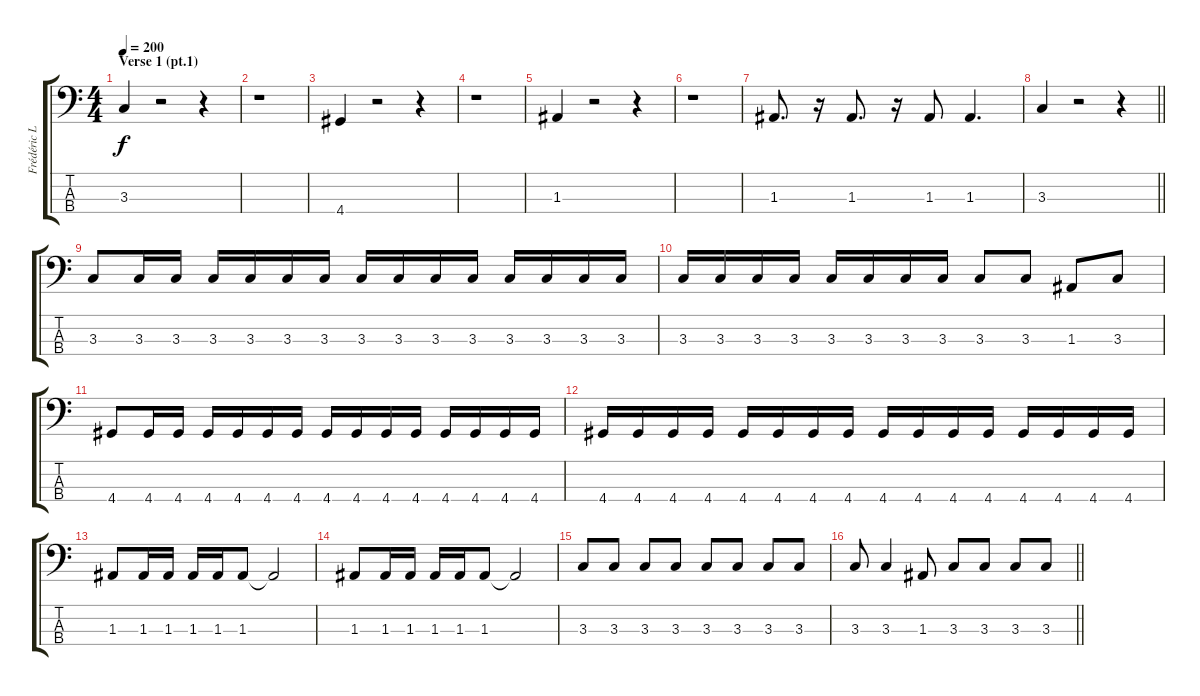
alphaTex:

\track ("Frédéric Leclercq (Bass)" "Frédéric L") {instrument electricbassfinger}
\staff {score tabs}
\tuning (G2 D2 A1 E1) {hide}
\ts (4 4)
\section ("" "Verse 1 (pt.1)")
\tempo 200
\clef f4
\ks aminor
3.3.4{dy f} r.2 r.4 |
r.1 |
4.4.4 r.2 r.4 |
r.1 |
1.3.4 r.2 r.4 |
r.1 |
1.3.8{d} r.16 1.3.8{d} r.16 1.3.8 1.3.4{d} |
\barLineRight lightlight
3.3.4 r.2 r.4 |
3.3.8 3.3.16 3.3.16 3.3.16 3.3.16 3.3.16 3.3.16 3.3.16 3.3.16 3.3.16 3.3.16 3.3.16 3.3.16 3.3.16 3.3.16 |
3.3.16 3.3.16 3.3.16 3.3.16 3.3.16 3.3.16 3.3.16 3.3.16 3.3.8 3.3.8 1.3.8 3.3.8 |
4.4.8 4.4.16 4.4.16 4.4.16 4.4.16 4.4.16 4.4.16 4.4.16 4.4.16 4.4.16 4.4.16 4.4.16 4.4.16 4.4.16 4.4.16 |
4.4.16 4.4.16 4.4.16 4.4.16 4.4.16 4.4.16 4.4.16 4.4.16 4.4.16 4.4.16 4.4.16 4.4.16 4.4.16 4.4.16 4.4.16 4.4.16 |
1.3.8 1.3.16 1.3.16 1.3.16 1.3.16 1.3.8 1.3{t}.2 |
1.3.8 1.3.16 1.3.16 1.3.16 1.3.16 1.3.8 1.3{t}.2 |
3.3.8 3.3.8 3.3.8 3.3.8 3.3.8 3.3.8 3.3.8 3.3.8 |
\barLineRight lightlight
3.3.8 3.3.4 1.3.8 3.3.8 3.3.8 3.3.8 3.3.8
